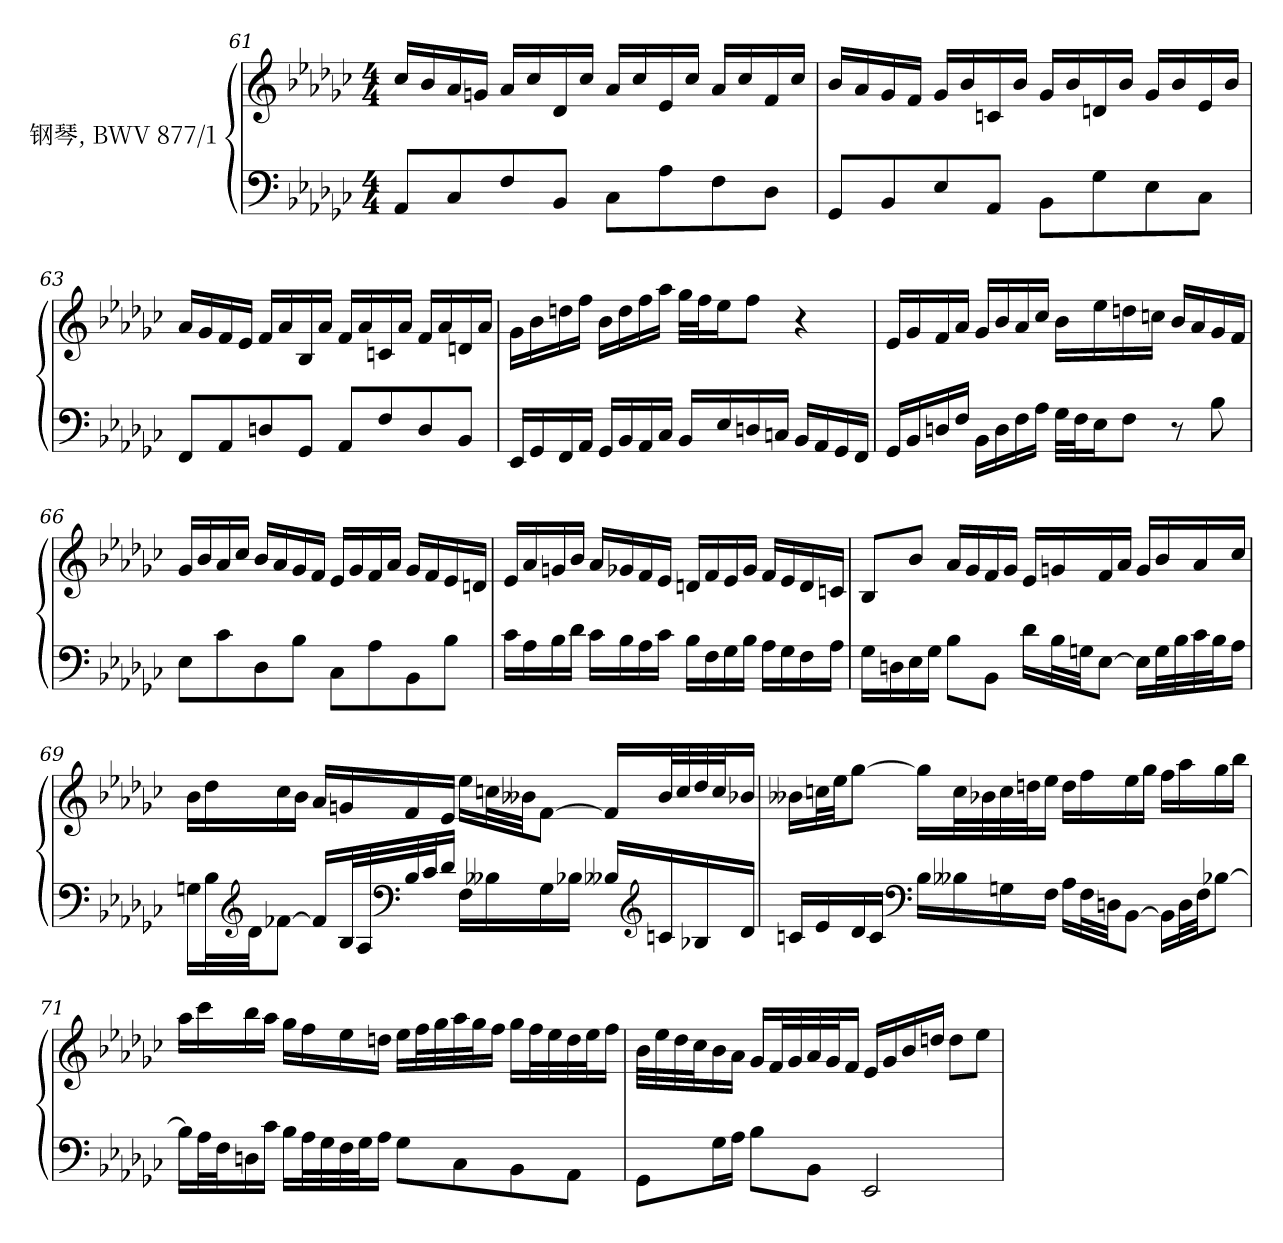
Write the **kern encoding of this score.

**kern	**kern
*part1	*part1
*staff2	*staff1
*I"钢琴, BWV 877/1	*
!!LO:LB:g=z
*clefF4	*clefG2
*k[b-e-a-d-g-c-]	*k[b-e-a-d-g-c-]
*M4/4	*M4/4
=61	=61
8AA-/L	16cc-/LL
.	16b-/
8C-/	16a-/
.	16gn/JJ
8F/	16a-/LL
.	16cc-/
8BB-/J	16d-/
.	16cc-/JJ
8C-\L	16a-/LL
.	16cc-/
8A-\	16e-/
.	16cc-/JJ
8F\	16a-/LL
.	16cc-/
8D-\J	16f/
.	16cc-/JJ
=62	=62
8GG-/L	16b-/LL
.	16a-/
8BB-/	16g-/
.	16f/JJ
8E-/	16g-/LL
.	16b-/
8AA-/J	16cn/
.	16b-/JJ
8BB-\L	16g-/LL
.	16b-/
8G-\	16dn/
.	16b-/JJ
8E-\	16g-/LL
.	16b-/
8C-\J	16e-/
.	16b-/JJ
!!LO:PB:g=z
=63	=63
8FF/L	16a-/LL
.	16g-/
8AA-/	16f/
.	16e-/JJ
8Dn/	16f/LL
.	16a-/
8GG-/J	16B-/
.	16a-/JJ
8AA-/L	16f/LL
.	16a-/
8F/	16cn/
.	16a-/JJ
8D/	16f/LL
.	16a-/
8BB-/J	16dn/
.	16a-/JJ
=64	=64
16EE-/LL	16g-\LL
16GG-/	16b-\
16FF/	16ddn\
16AA-/JJ	16ff\JJ
16GG-/LL	16b-\LL
16BB-/	16dd\
16AA-/	16ff\
16C-/JJ	16aa-\JJ
16BB-/LL	32gg-\LLL
.	32ff\J
16E-/	16ee-\J
16Dn/	8ff\J
16Cn/JJ	.
16BB-/LL	4r
16AA-/	.
16GG-/	.
16FF/JJ	.
!!LO:LB:g=z
=65	=65
16GG-/LL	16e-/LL
16BB-/	16g-/
16Dn/	16f/
16F/JJ	16a-/JJ
16BB-\LL	16g-/LL
16D\	16b-/
16F\	16a-/
16A-\JJ	16cc-/JJ
32G-\LLL	16b-\LL
32F\J	.
16E-\J	16ee-\
8F\J	16ddn\
.	16ccn\JJ
8r	16b-/LL
.	16a-/
8B-\	16g-/
.	16f/JJ
=66	=66
8E-\L	16g-/LL
.	16b-/
8c-\	16a-/
.	16cc-/JJ
8D-\	16b-/LL
.	16a-/
8B-\J	16g-/
.	16f/JJ
8C-\L	16e-/LL
.	16g-/
8A-\	16f/
.	16a-/JJ
8BB-\	16g-/LL
.	16f/
8B-\J	16e-/
.	16dn/JJ
!!LO:LB:g=z
=67	=67
16c-\LL	16e-/LL
16A-\	16a-/
16B-\	16gn/
16d-\JJ	16b-/JJ
16c-\LL	16a-/LL
16B-\	16g-X/
16A-\	16f/
16c-\JJ	16e-/JJ
16B-\LL	16dn/LL
16F\	16f/
16G-\	16e-/
16B-\JJ	16g-/JJ
16A-\LL	16f/LL
16G-\	16e-/
16F\	16d/
16A-\JJ	16cn/JJ
=68	=68
16G-\LL	8B-/L
16Dn\	.
16E-\	8b-/J
16G-\JJ	.
8B-\L	16a-/LL
.	16g-/
8BB-\J	16f/
.	16g-/JJ
16d-\LL	16e-/LL
32B-\L	16gn/
32Gn\JJ	.
[8E-\J	16f/
.	16a-/JJ
16E-\LL]	16g/LL
32G\L	16b-/
32B-\	.
32c-\	16a-/
32B-\J	.
16A-\JJ	16cc-/JJ
!!LO:LB:g=z
=69	=69
16Gn\LL	16b-\LL
32B-\L	16dd-\
*clefG2	*
32d-\JJ	.
[8f-X\J	16cc-\
.	16b-\JJ
16f-/LL]	16a-/LL
32B-/L	16gn/
32A-/	.
*clefF4	*
32B-/	16f/
32c-/J	.
16d-/JJ	16e-/JJ
16F\LL	16ee-\LL
16B--X\	32ccn\L
.	32b--X\JJ
16G\	[8f\J
16B-X\JJ	.
16B--X/LL	16f/LL]
*clefG2	*
16cn/	32b--/L
.	32cc/
16B-X/	32dd-/
.	32cc/J
16d-/JJ	16b-X/JJ
!!LO:LB:g=z
=70	=70
16cn/LL	16b--X\LL
16e-/	32ccn\L
.	32ee-\JJ
16d-/	[8gg-\J
16c/JJ	.
*clefF4	*
16B-\LL	16gg-\LL]
16B--X\	32cc\L
.	32b-X\
16Gn\	32cc\
.	32ddn\J
16F\JJ	16ee-\JJ
16A-\LL	16dd\LL
32F\L	16ff\
32Dn\JJ	.
[8BB-\J	16ee-\
.	16gg-\JJ
16BB-\LL]	16ff\LL
32D\L	16aa-\
32F\JJ	.
[8B-X\J	16gg-\
.	16bb-\JJ
!!LO:LB:g=z
=71	=71
16B-\LL]	16aa-\LL
32A-\L	16ccc-\
32F\J	.
16Dn\	16bb-\
16c-\JJ	16aa-\JJ
16B-\LL	16gg-\LL
32A-\L	16ff\
32G-\	.
32F\	16ee-\
32G-\J	.
16A-\JJ	16ddn\JJ
8G-\L	16ee-\LL
.	32ff\L
.	32gg-\
8C-\	32aa-\
.	32gg-\J
.	16ff\JJ
8BB-\	16gg-\LL
.	32ff\L
.	32ee-\
8AA-\J	32dd\
.	32ee-\J
.	16ff\JJ
=72	=72
8GG-\L	32b-\LLL
.	32ee-\
.	32dd-\
.	32cc-\J
16G-\L	16b-\
16A-\JJ	16a-\JJ
8B-\L	16g-/LL
.	32f/L
.	32g-/
8BB-\J	32a-/
.	32g-/J
.	16f/JJ
2EE-/	16e-/LL
.	16g-/
.	16b-/
.	16ddn/JJ
.	8dd\L
.	8ee-\J
=	=
*-	*-
